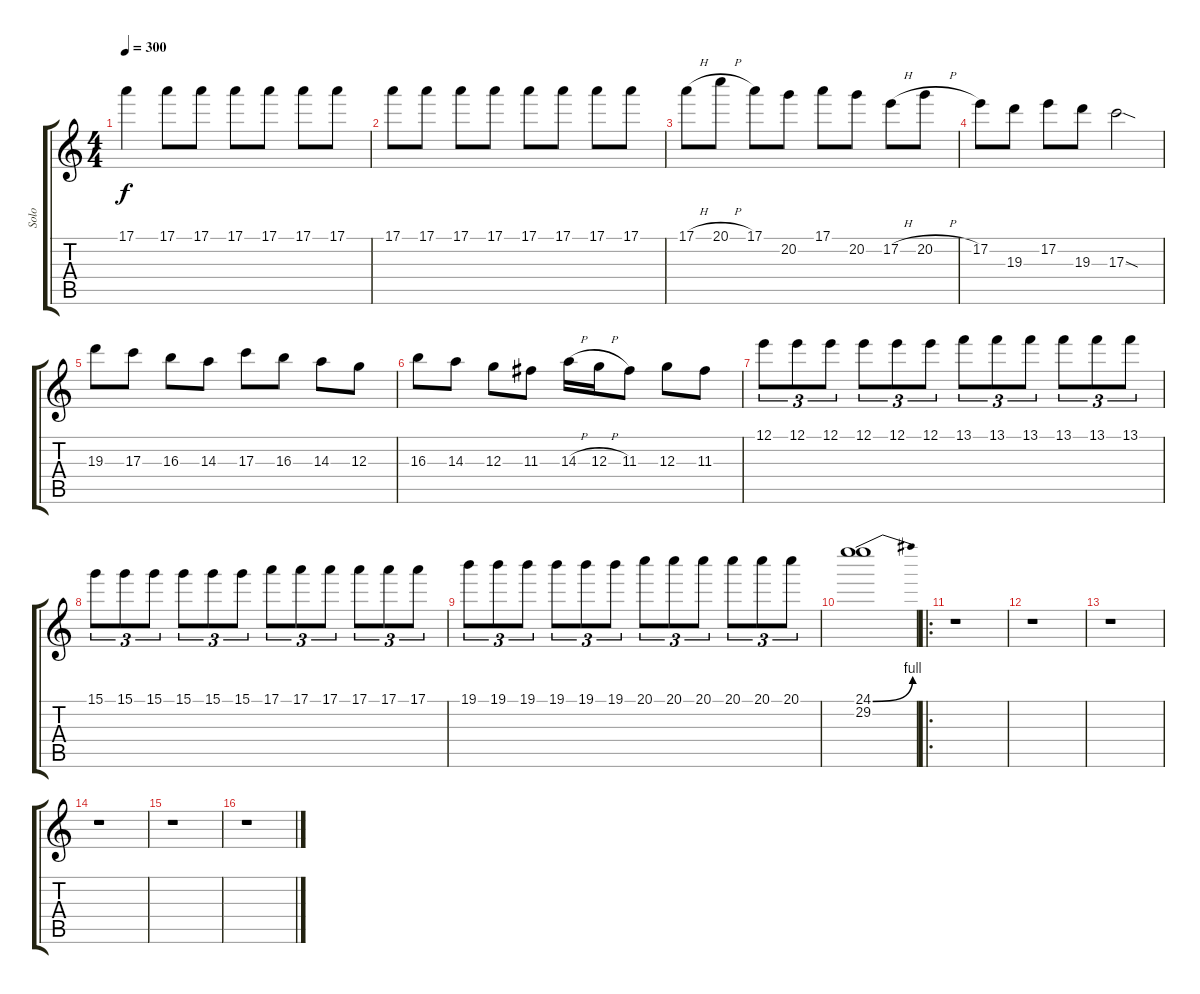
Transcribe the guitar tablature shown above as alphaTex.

\track ("Solo" "Solo") {instrument distortionguitar}
\staff {score tabs}
\tuning (E4 B3 G3 D3 A2 E2) {hide}
\ts (4 4)
\tempo 300
\clef g2
\ks c
17.1.4{dy f} 17.1.8 17.1.8 17.1.8 17.1.8 17.1.8 17.1.8 |
17.1.8 17.1.8 17.1.8 17.1.8 17.1.8 17.1.8 17.1.8 17.1.8 |
17.1{h}.8 20.1{h}.8 17.1.8 20.2.8 17.1.8 20.2.8 17.2{h}.8 20.2{h}.8 |
17.2.8 19.3.8 17.2.8 19.3.8 17.3{sod}.2 |
19.3.8 17.3.8 16.3.8 14.3.8 17.3.8 16.3.8 14.3.8 12.3.8 |
16.3.8 14.3.8 12.3.8 11.3.8 14.3{h}.16 12.3{h}.16 11.3.8 12.3.8 11.3.8 |
12.1.8{tu (3 2)} 12.1.8{tu (3 2)} 12.1.8{tu (3 2)} 12.1.8{tu (3 2)} 12.1.8{tu (3 2)} 12.1.8{tu (3 2)} 13.1.8{tu (3 2)} 13.1.8{tu (3 2)} 13.1.8{tu (3 2)} 13.1.8{tu (3 2)} 13.1.8{tu (3 2)} 13.1.8{tu (3 2)} |
15.1.8{tu (3 2)} 15.1.8{tu (3 2)} 15.1.8{tu (3 2)} 15.1.8{tu (3 2)} 15.1.8{tu (3 2)} 15.1.8{tu (3 2)} 17.1.8{tu (3 2)} 17.1.8{tu (3 2)} 17.1.8{tu (3 2)} 17.1.8{tu (3 2)} 17.1.8{tu (3 2)} 17.1.8{tu (3 2)} |
19.1.8{tu (3 2)} 19.1.8{tu (3 2)} 19.1.8{tu (3 2)} 19.1.8{tu (3 2)} 19.1.8{tu (3 2)} 19.1.8{tu (3 2)} 20.1.8{tu (3 2)} 20.1.8{tu (3 2)} 20.1.8{tu (3 2)} 20.1.8{tu (3 2)} 20.1.8{tu (3 2)} 20.1.8{tu (3 2)} |
(24.1{be (bend 0 0 60 4)} 29.2).1 |
\ro
r.1 |
r.1 |
r.1 |
r.1 |
r.1 |
r.1
